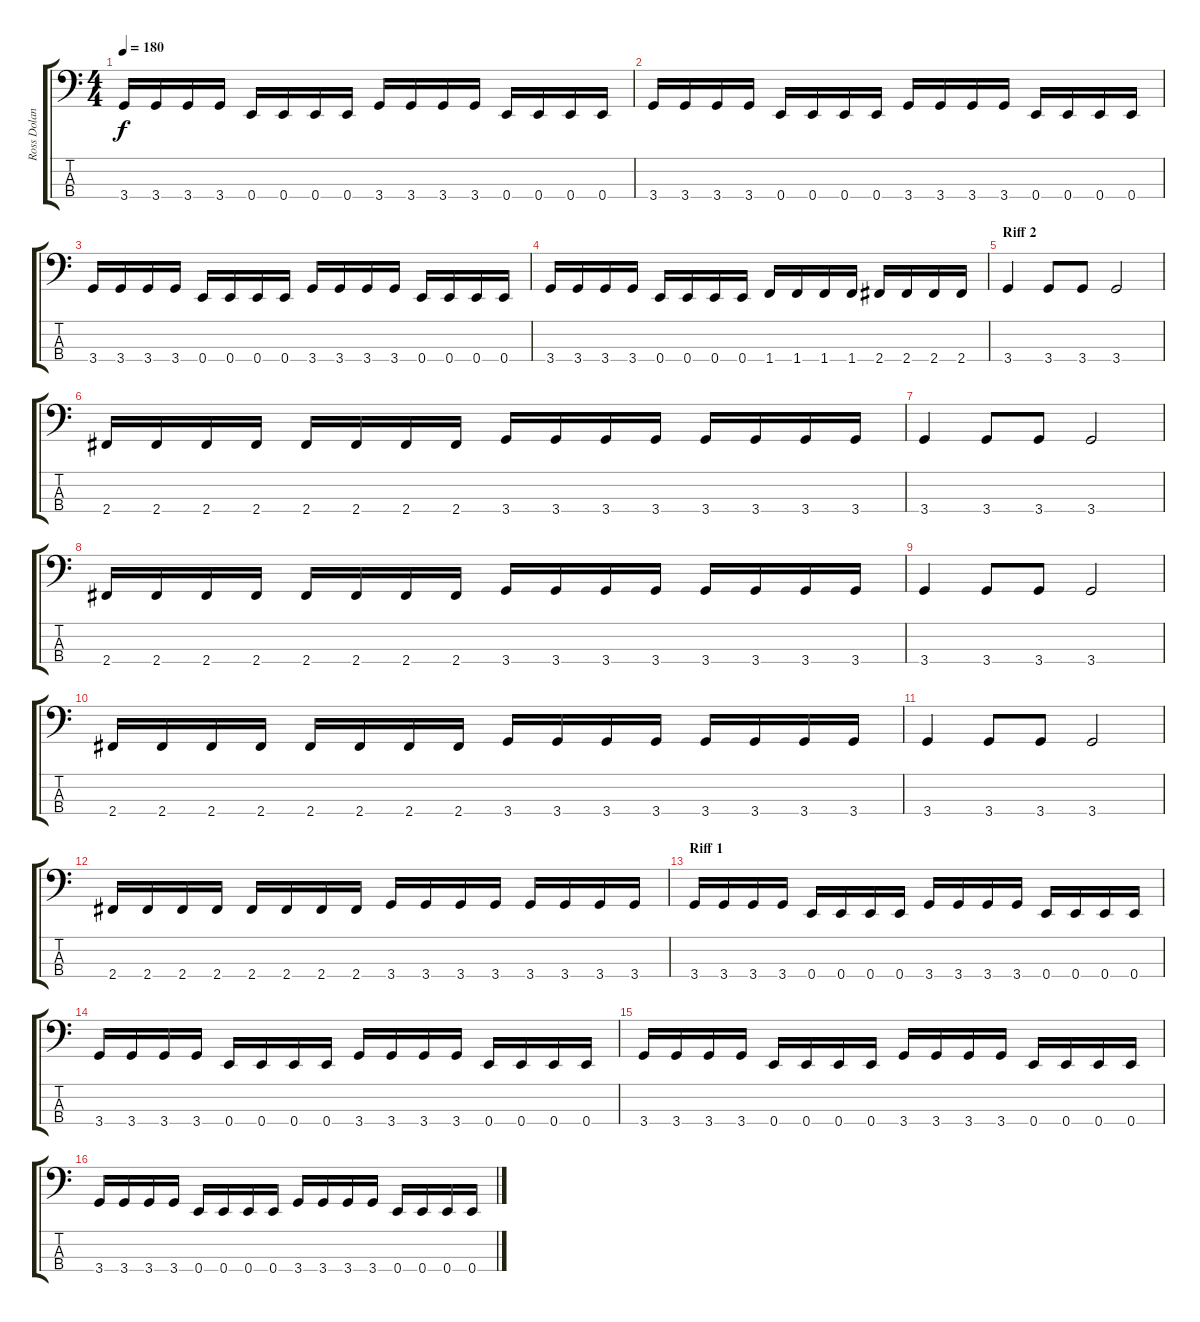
\track ("Ross Dolan" "Ross Dolan") {instrument electricbasspick}
\staff {score tabs}
\tuning (G2 D2 A1 E1) {hide}
\ts (4 4)
\tempo 180
\clef f4
\ks c
3.4.16{dy f} 3.4.16 3.4.16 3.4.16 0.4.16 0.4.16 0.4.16 0.4.16 3.4.16 3.4.16 3.4.16 3.4.16 0.4.16 0.4.16 0.4.16 0.4.16 |
3.4.16 3.4.16 3.4.16 3.4.16 0.4.16 0.4.16 0.4.16 0.4.16 3.4.16 3.4.16 3.4.16 3.4.16 0.4.16 0.4.16 0.4.16 0.4.16 |
3.4.16 3.4.16 3.4.16 3.4.16 0.4.16 0.4.16 0.4.16 0.4.16 3.4.16 3.4.16 3.4.16 3.4.16 0.4.16 0.4.16 0.4.16 0.4.16 |
3.4.16 3.4.16 3.4.16 3.4.16 0.4.16 0.4.16 0.4.16 0.4.16 1.4.16 1.4.16 1.4.16 1.4.16 2.4.16 2.4.16 2.4.16 2.4.16 |
\section ("" "Riff 2")
3.4.4 3.4.8 3.4.8 3.4.2 |
2.4.16 2.4.16 2.4.16 2.4.16 2.4.16 2.4.16 2.4.16 2.4.16 3.4.16 3.4.16 3.4.16 3.4.16 3.4.16 3.4.16 3.4.16 3.4.16 |
3.4.4 3.4.8 3.4.8 3.4.2 |
2.4.16 2.4.16 2.4.16 2.4.16 2.4.16 2.4.16 2.4.16 2.4.16 3.4.16 3.4.16 3.4.16 3.4.16 3.4.16 3.4.16 3.4.16 3.4.16 |
3.4.4 3.4.8 3.4.8 3.4.2 |
2.4.16 2.4.16 2.4.16 2.4.16 2.4.16 2.4.16 2.4.16 2.4.16 3.4.16 3.4.16 3.4.16 3.4.16 3.4.16 3.4.16 3.4.16 3.4.16 |
3.4.4 3.4.8 3.4.8 3.4.2 |
2.4.16 2.4.16 2.4.16 2.4.16 2.4.16 2.4.16 2.4.16 2.4.16 3.4.16 3.4.16 3.4.16 3.4.16 3.4.16 3.4.16 3.4.16 3.4.16 |
\section ("" "Riff 1")
3.4.16 3.4.16 3.4.16 3.4.16 0.4.16 0.4.16 0.4.16 0.4.16 3.4.16 3.4.16 3.4.16 3.4.16 0.4.16 0.4.16 0.4.16 0.4.16 |
3.4.16 3.4.16 3.4.16 3.4.16 0.4.16 0.4.16 0.4.16 0.4.16 3.4.16 3.4.16 3.4.16 3.4.16 0.4.16 0.4.16 0.4.16 0.4.16 |
3.4.16 3.4.16 3.4.16 3.4.16 0.4.16 0.4.16 0.4.16 0.4.16 3.4.16 3.4.16 3.4.16 3.4.16 0.4.16 0.4.16 0.4.16 0.4.16 |
3.4.16 3.4.16 3.4.16 3.4.16 0.4.16 0.4.16 0.4.16 0.4.16 3.4.16 3.4.16 3.4.16 3.4.16 0.4.16 0.4.16 0.4.16 0.4.16
